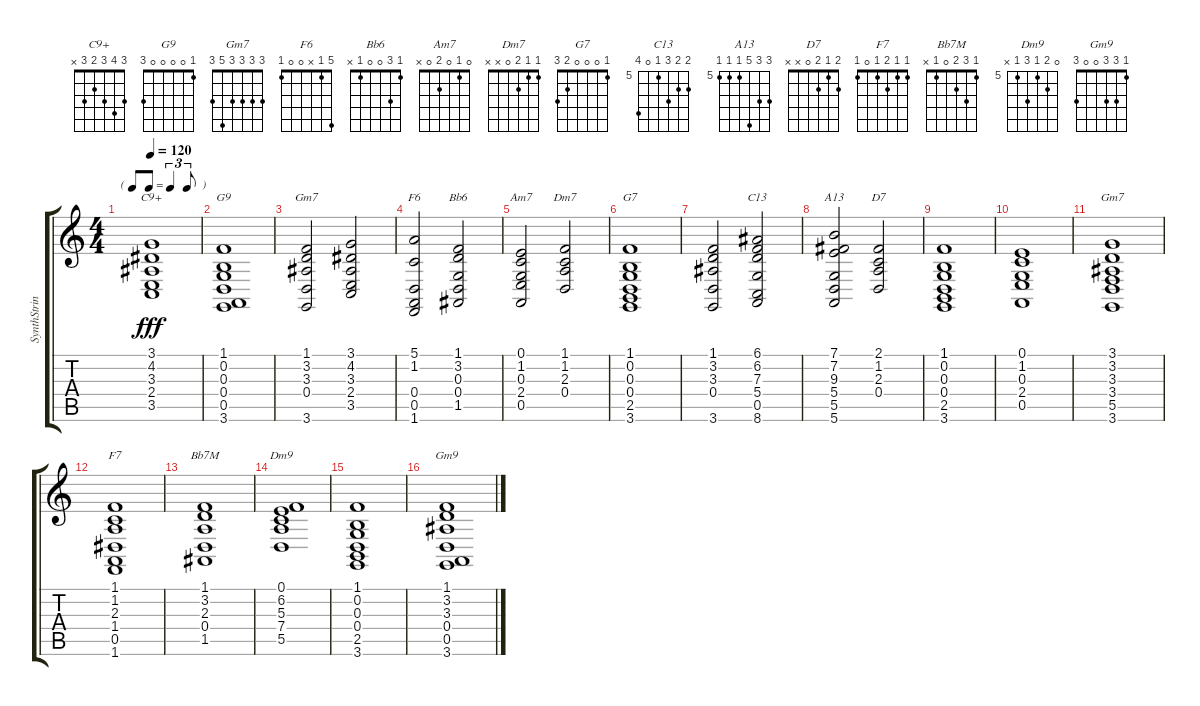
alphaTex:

\track ("SynthStrings" "SynthStrin") {instrument synthstrings1}
\staff {score tabs}
\tuning (E4 B3 G3 D3 A2 E2) {hide}
\chord ("C9+" 3 4 3 2 3 x)
\chord ("G9" 1 0 0 0 0 3)
\chord ("Gm7" 1 3 3 0 x 3)
\chord ("F6" 5 1 x 0 0 1)
\chord ("Bb6" 1 3 0 0 1 x)
\chord ("Am7" 0 1 0 2 0 x)
\chord ("Dm7" 1 1 2 0 x x)
\chord ("G7" 1 0 0 0 2 3)
\chord ("C13" 6 6 7 5 0 8) {firstfret 5}
\chord ("A13" 7 7 9 5 5 5) {firstfret 5}
\chord ("D7" 2 1 2 0 x x)
\chord ("Gm7" 3 3 3 3 5 3)
\chord ("F7" 1 1 2 1 0 1)
\chord ("Bb7M" 1 3 2 0 1 x)
\chord ("Dm9" 0 6 5 7 5 x) {firstfret 5}
\chord ("Gm9" 1 3 3 0 0 3)
\ts (4 4)
\tf triplet8th
\tempo 120
\clef g2
\ks c
(3.1 4.2 3.3 2.4 3.5).1{ch "C9+" dy fff} |
(1.1 0.2 0.3 0.4 0.5 3.6).1{ch "G9"} |
(1.1 3.2 3.3 0.4 3.6).2{ch "Gm7"} (3.1 4.2 3.3 2.4 3.5).2 |
(5.1 1.2 0.4 0.5 1.6).2{ch "F6"} (1.1 3.2 0.3 0.4 1.5).2{ch "Bb6"} |
(0.1 1.2 0.3 2.4 0.5).2{ch "Am7"} (1.1 1.2 2.3 0.4).2{ch "Dm7"} |
(1.1 0.2 0.3 0.4 2.5 3.6).1{ch "G7"} |
(1.1 3.2 3.3 0.4 3.6).2 (6.1 6.2 7.3 5.4 0.5 8.6).2{ch "C13"} |
(7.1 7.2 9.3 5.4 5.5 5.6).2{ch "A13"} (2.1 1.2 2.3 0.4).2{ch "D7"} |
(1.1 0.2 0.3 0.4 2.5 3.6).1 |
(0.1 1.2 0.3 2.4 0.5).1 |
(3.1 3.2 3.3 3.4 5.5 3.6).1{ch "Gm7"} |
(1.1 1.2 2.3 1.4 0.5 1.6).1{ch "F7"} |
(1.1 3.2 2.3 0.4 1.5).1{ch "Bb7M"} |
(0.1 6.2 5.3 7.4 5.5).1{ch "Dm9"} |
(1.1 0.2 0.3 0.4 2.5 3.6).1 |
(1.1 3.2 3.3 0.4 0.5 3.6).1{ch "Gm9"}
